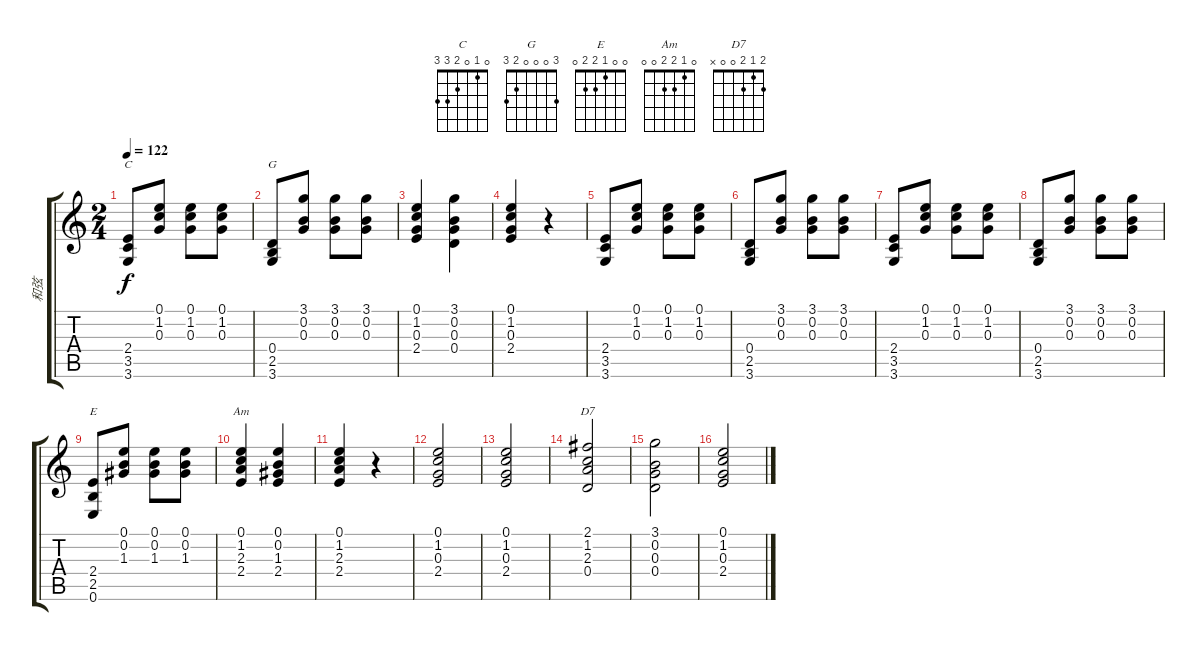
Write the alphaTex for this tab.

\track ("和弦" "和弦") {instrument acousticguitarsteel}
\staff {score tabs}
\tuning (E4 B3 G3 D3 A2 E2) {hide}
\chord ("C" 0 1 0 2 3 3)
\chord ("G" 3 0 0 0 2 3)
\chord ("E" 0 0 1 2 2 0)
\chord ("Am" 0 1 2 2 0 0)
\chord ("D7" 2 1 2 0 0 x)
\ts (2 4)
\tempo 122
\clef g2
\ks c
(2.4 3.5 3.6).8{ch "C" dy f} (0.1 1.2 0.3).8 (0.1 1.2 0.3).8 (0.1 1.2 0.3).8 |
(0.4 2.5 3.6).8{ch "G"} (3.1 0.2 0.3).8 (3.1 0.2 0.3).8 (3.1 0.2 0.3).8 |
(0.1 1.2 0.3 2.4).4 (3.1 0.2 0.3 0.4).4 |
(0.1 1.2 0.3 2.4).4 r.4 |
(2.4 3.5 3.6).8 (0.1 1.2 0.3).8 (0.1 1.2 0.3).8 (0.1 1.2 0.3).8 |
(0.4 2.5 3.6).8 (3.1 0.2 0.3).8 (3.1 0.2 0.3).8 (3.1 0.2 0.3).8 |
(2.4 3.5 3.6).8 (0.1 1.2 0.3).8 (0.1 1.2 0.3).8 (0.1 1.2 0.3).8 |
(0.4 2.5 3.6).8 (3.1 0.2 0.3).8 (3.1 0.2 0.3).8 (3.1 0.2 0.3).8 |
(2.4 2.5 0.6).8{ch "E"} (0.1 0.2 1.3).8 (0.1 0.2 1.3).8 (0.1 0.2 1.3).8 |
(0.1 1.2 2.3 2.4).4{ch "Am"} (0.1 0.2 1.3 2.4).4 |
(0.1 1.2 2.3 2.4).4 r.4 |
(0.1 1.2 0.3 2.4).2 |
(0.1 1.2 0.3 2.4).2 |
(2.1 1.2 2.3 0.4).2{ch "D7"} |
(3.1 0.2 0.3 0.4).2 |
(0.1 1.2 0.3 2.4).2
